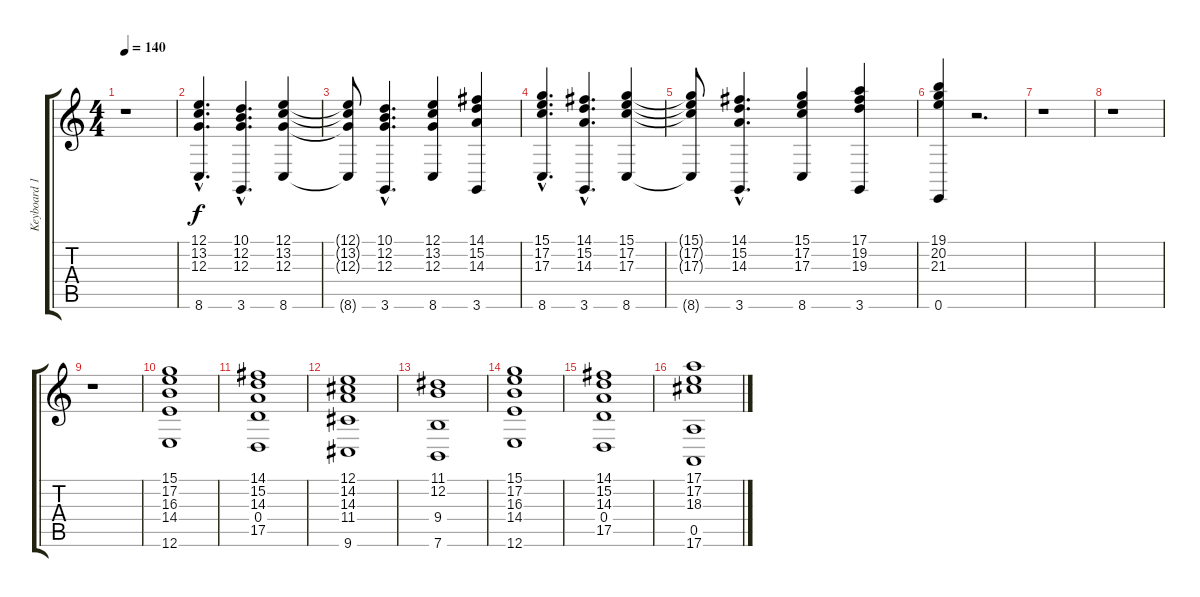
\track ("Keyboard 1" "Keyboard 1") {instrument stringensemble1}
\staff {score tabs}
\tuning (E4 B3 G3 D3 A2 E2) {hide}
\ts (4 4)
\tempo 140
\clef g2
\ks c
r.1{dy f} |
(12.1{hac} 13.2{hac} 12.3{hac} 8.6{hac}).4{d} (10.1{hac} 12.2{hac} 12.3{hac} 3.6{hac}).4{d} (12.1 13.2 12.3 8.6).4 |
(12.1{t} 13.2{t} 12.3{t} 8.6{t}).8 (10.1{hac} 12.2{hac} 12.3{hac} 3.6{hac}).4{d} (12.1 13.2 12.3 8.6).4 (14.1 15.2 14.3 3.6).4 |
(15.1{hac} 17.2{hac} 17.3{hac} 8.6{hac}).4{d} (14.1{hac} 15.2{hac} 14.3{hac} 3.6{hac}).4{d} (15.1 17.2 17.3 8.6).4 |
(15.1{t} 17.2{t} 17.3{t} 8.6{t}).8 (14.1{hac} 15.2{hac} 14.3{hac} 3.6{hac}).4{d} (15.1 17.2 17.3 8.6).4 (17.1 19.2 19.3 3.6).4 |
(19.1 20.2 21.3 0.6).4 r.2{d} |
r.1 |
r.1 |
r.1 |
(15.1 17.2 16.3 14.4 12.6).1 |
(14.1 15.2 14.3 0.4 17.5).1 |
(12.1 14.2 14.3 11.4 9.6).1 |
(11.1 12.2 9.4 7.6).1 |
(15.1 17.2 16.3 14.4 12.6).1 |
(14.1 15.2 14.3 0.4 17.5).1 |
(17.1 17.2 18.3 0.5 17.6).1
